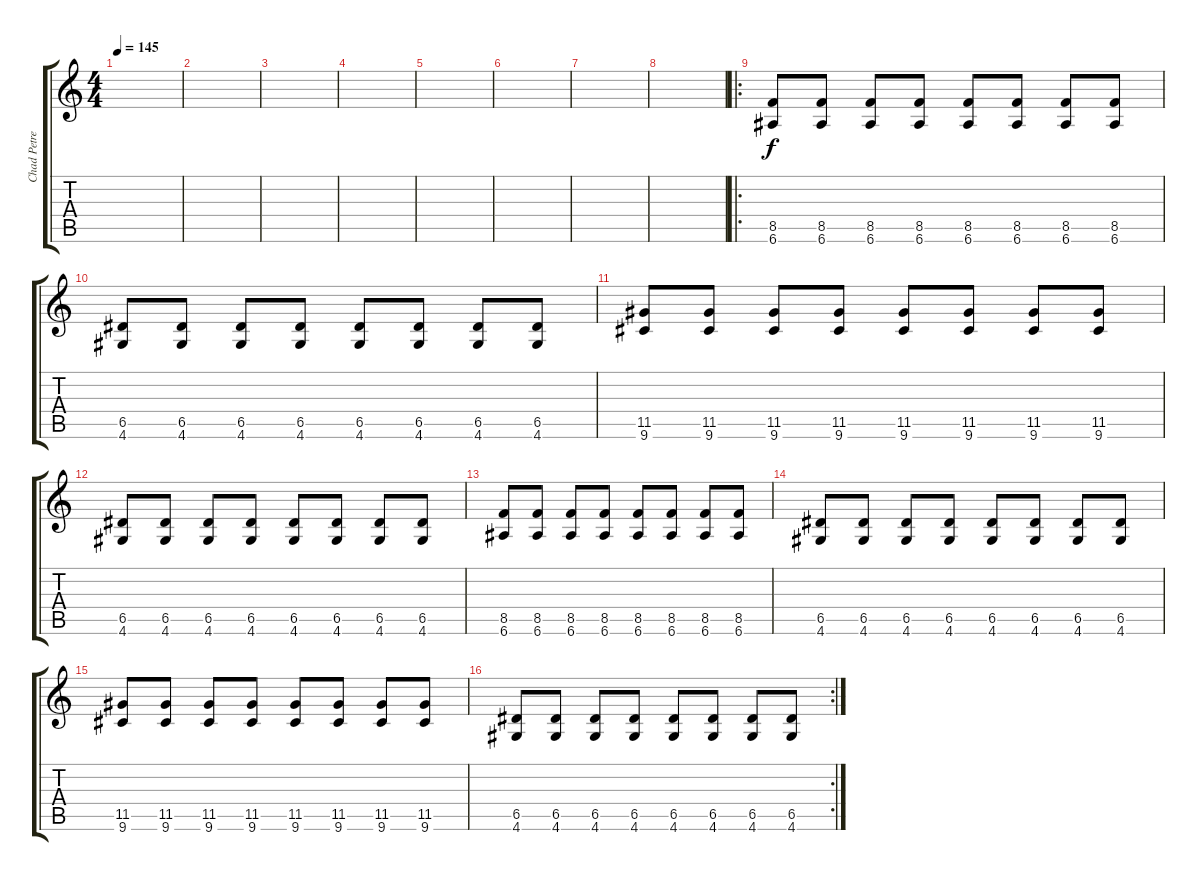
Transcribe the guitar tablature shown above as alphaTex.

\track ("Chad Petree" "Chad Petre") {instrument overdrivenguitar}
\staff {score tabs}
\tuning (E4 B3 G3 D3 A2 E2) {hide}
\ts (4 4)
\tempo 145
\clef g2
\ks c
|
|
|
|
|
|
|
|
\ro
(8.5 6.6).8{dy f volume 16 instrument overdrivenguitar} (8.5 6.6).8 (8.5 6.6).8 (8.5 6.6).8 (8.5 6.6).8 (8.5 6.6).8 (8.5 6.6).8 (8.5 6.6).8 |
(6.5 4.6).8 (6.5 4.6).8 (6.5 4.6).8 (6.5 4.6).8 (6.5 4.6).8 (6.5 4.6).8 (6.5 4.6).8 (6.5 4.6).8 |
(11.5 9.6).8 (11.5 9.6).8 (11.5 9.6).8 (11.5 9.6).8 (11.5 9.6).8 (11.5 9.6).8 (11.5 9.6).8 (11.5 9.6).8 |
(6.5 4.6).8 (6.5 4.6).8 (6.5 4.6).8 (6.5 4.6).8 (6.5 4.6).8 (6.5 4.6).8 (6.5 4.6).8 (6.5 4.6).8 |
(8.5 6.6).8 (8.5 6.6).8 (8.5 6.6).8 (8.5 6.6).8 (8.5 6.6).8 (8.5 6.6).8 (8.5 6.6).8 (8.5 6.6).8 |
(6.5 4.6).8 (6.5 4.6).8 (6.5 4.6).8 (6.5 4.6).8 (6.5 4.6).8 (6.5 4.6).8 (6.5 4.6).8 (6.5 4.6).8 |
(11.5 9.6).8 (11.5 9.6).8 (11.5 9.6).8 (11.5 9.6).8 (11.5 9.6).8 (11.5 9.6).8 (11.5 9.6).8 (11.5 9.6).8 |
\rc 2
(6.5 4.6).8 (6.5 4.6).8 (6.5 4.6).8 (6.5 4.6).8 (6.5 4.6).8 (6.5 4.6).8 (6.5 4.6).8 (6.5 4.6).8
